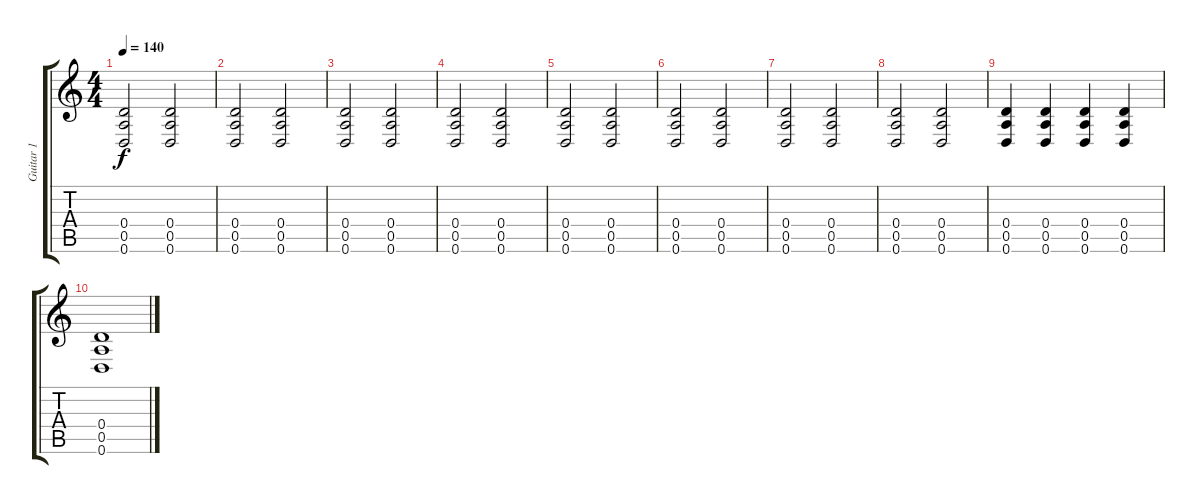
\track ("Guitar 1" "Guitar 1") {instrument overdrivenguitar}
\staff {score tabs}
\tuning (E4 B3 G3 D3 A2 D2) {hide}
\ts (4 4)
\tempo 140
\clef g2
\ks c
(0.4 0.5 0.6).2{dy f} (0.4 0.5 0.6).2 |
(0.4 0.5 0.6).2 (0.4 0.5 0.6).2 |
(0.4 0.5 0.6).2 (0.4 0.5 0.6).2 |
(0.4 0.5 0.6).2 (0.4 0.5 0.6).2 |
(0.4 0.5 0.6).2 (0.4 0.5 0.6).2 |
(0.4 0.5 0.6).2 (0.4 0.5 0.6).2 |
(0.4 0.5 0.6).2 (0.4 0.5 0.6).2 |
(0.4 0.5 0.6).2 (0.4 0.5 0.6).2 |
(0.4 0.5 0.6).4 (0.4 0.5 0.6).4 (0.4 0.5 0.6).4 (0.4 0.5 0.6).4 |
(0.4 0.5 0.6).1
